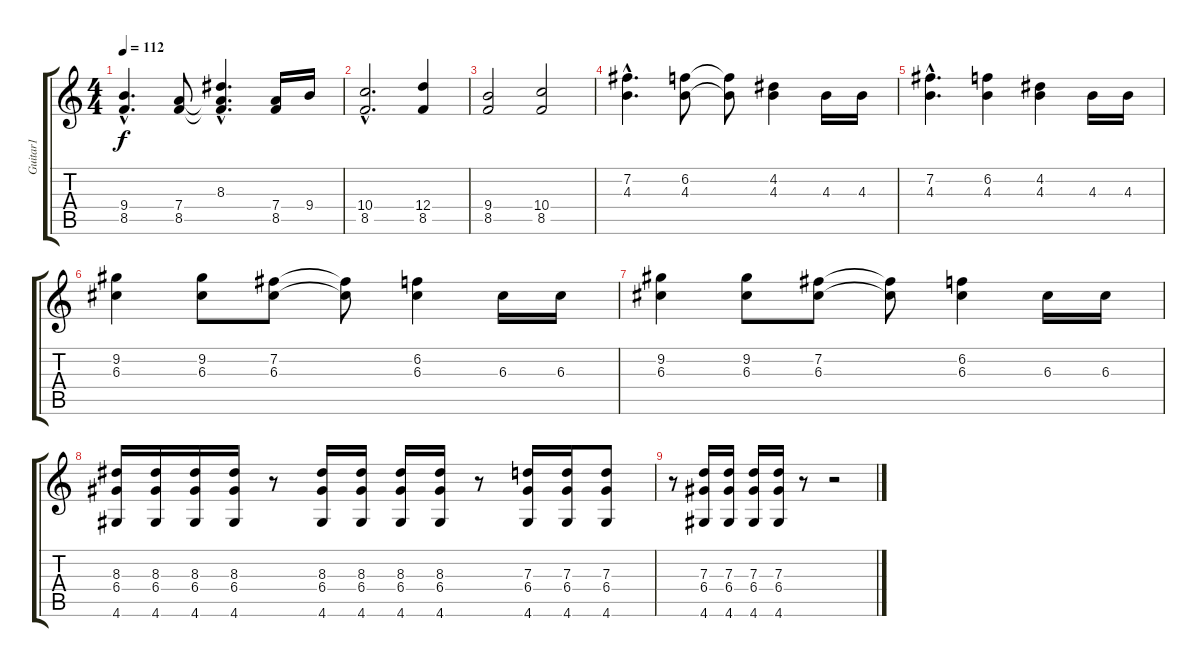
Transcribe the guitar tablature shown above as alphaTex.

\track ("Guitar1" "Guitar1") {instrument distortionguitar}
\staff {score tabs}
\tuning (E4 B3 G3 D3 A2 E2) {hide}
\ts (4 4)
\tempo 112
\clef g2
\ks c
(9.4{hac} 8.5{hac}).4{d dy f} (7.4 8.5).8 (8.3{hac t} 7.4{hac t} 8.5{hac t}).4{d} (7.4 8.5).16 9.4.16 |
(10.4{hac} 8.5{hac}).2{d} (12.4 8.5).4 |
(9.4 8.5).2 (10.4 8.5).2 |
(7.2{hac} 4.3{hac}).4{d} (6.2 4.3).8 (6.2{t} 4.3{t}).8 (4.2 4.3).4 4.3.16 4.3.16 |
(7.2{hac} 4.3{hac}).4{d} (6.2 4.3).4 (4.2 4.3).4 4.3.16 4.3.16 |
(9.2 6.3).4 (9.2 6.3).8 (7.2 6.3).8 (7.2{t} 6.3{t}).8 (6.2 6.3).4 6.3.16 6.3.16 |
(9.2 6.3).4 (9.2 6.3).8 (7.2 6.3).8 (7.2{t} 6.3{t}).8 (6.2 6.3).4 6.3.16 6.3.16 |
(8.3 6.4 4.6).16 (8.3 6.4 4.6).16 (8.3 6.4 4.6).16 (8.3 6.4 4.6).16 r.8 (8.3 6.4 4.6).16 (8.3 6.4 4.6).16 (8.3 6.4 4.6).16 (8.3 6.4 4.6).16 r.8 (7.3 6.4 4.6).16 (7.3 6.4 4.6).16 (7.3 6.4 4.6).8 |
r.8 (7.3 6.4 4.6).16 (7.3 6.4 4.6).16 (7.3 6.4 4.6).16 (7.3 6.4 4.6).16 r.8 r.2
